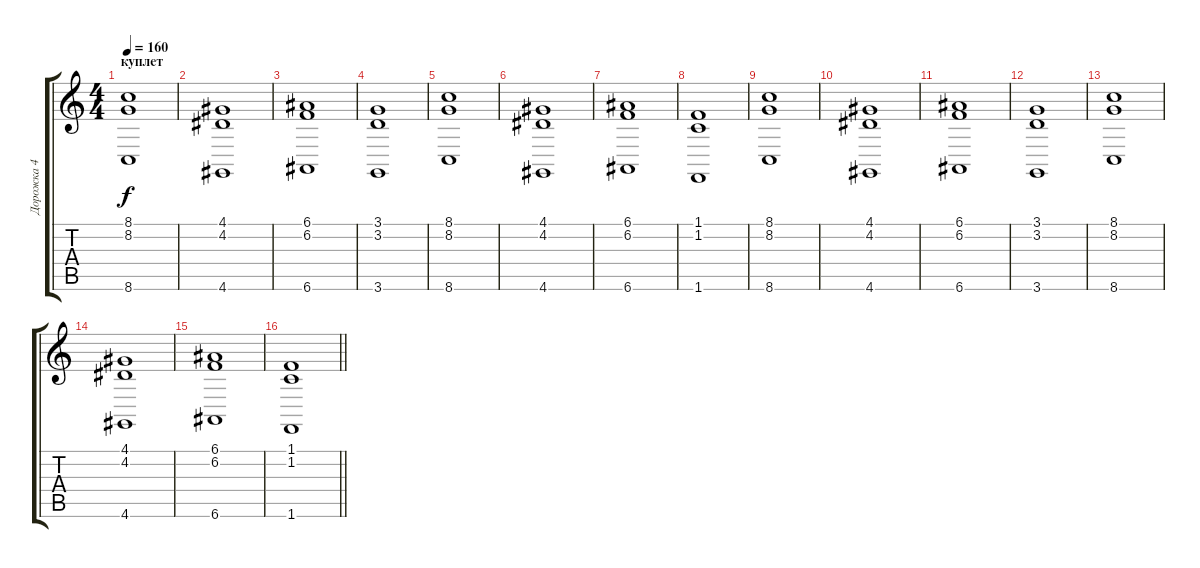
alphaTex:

\track ("Дорожка 4" "Дорожка 4") {instrument synthstrings1}
\staff {score tabs}
\tuning (E4 B3 G3 D3 A2 E2) {hide}
\ts (4 4)
\section ("" "куплет")
\tempo 160
\clef g2
\ks c
(8.1 8.2 8.6).1{dy f} |
(4.1 4.2 4.6).1 |
(6.1 6.2 6.6).1 |
(3.1 3.2 3.6).1 |
(8.1 8.2 8.6).1 |
(4.1 4.2 4.6).1 |
(6.1 6.2 6.6).1 |
(1.1 1.2 1.6).1 |
(8.1 8.2 8.6).1 |
(4.1 4.2 4.6).1 |
(6.1 6.2 6.6).1 |
(3.1 3.2 3.6).1 |
(8.1 8.2 8.6).1 |
(4.1 4.2 4.6).1 |
(6.1 6.2 6.6).1 |
\barLineRight lightlight
(1.1 1.2 1.6).1
